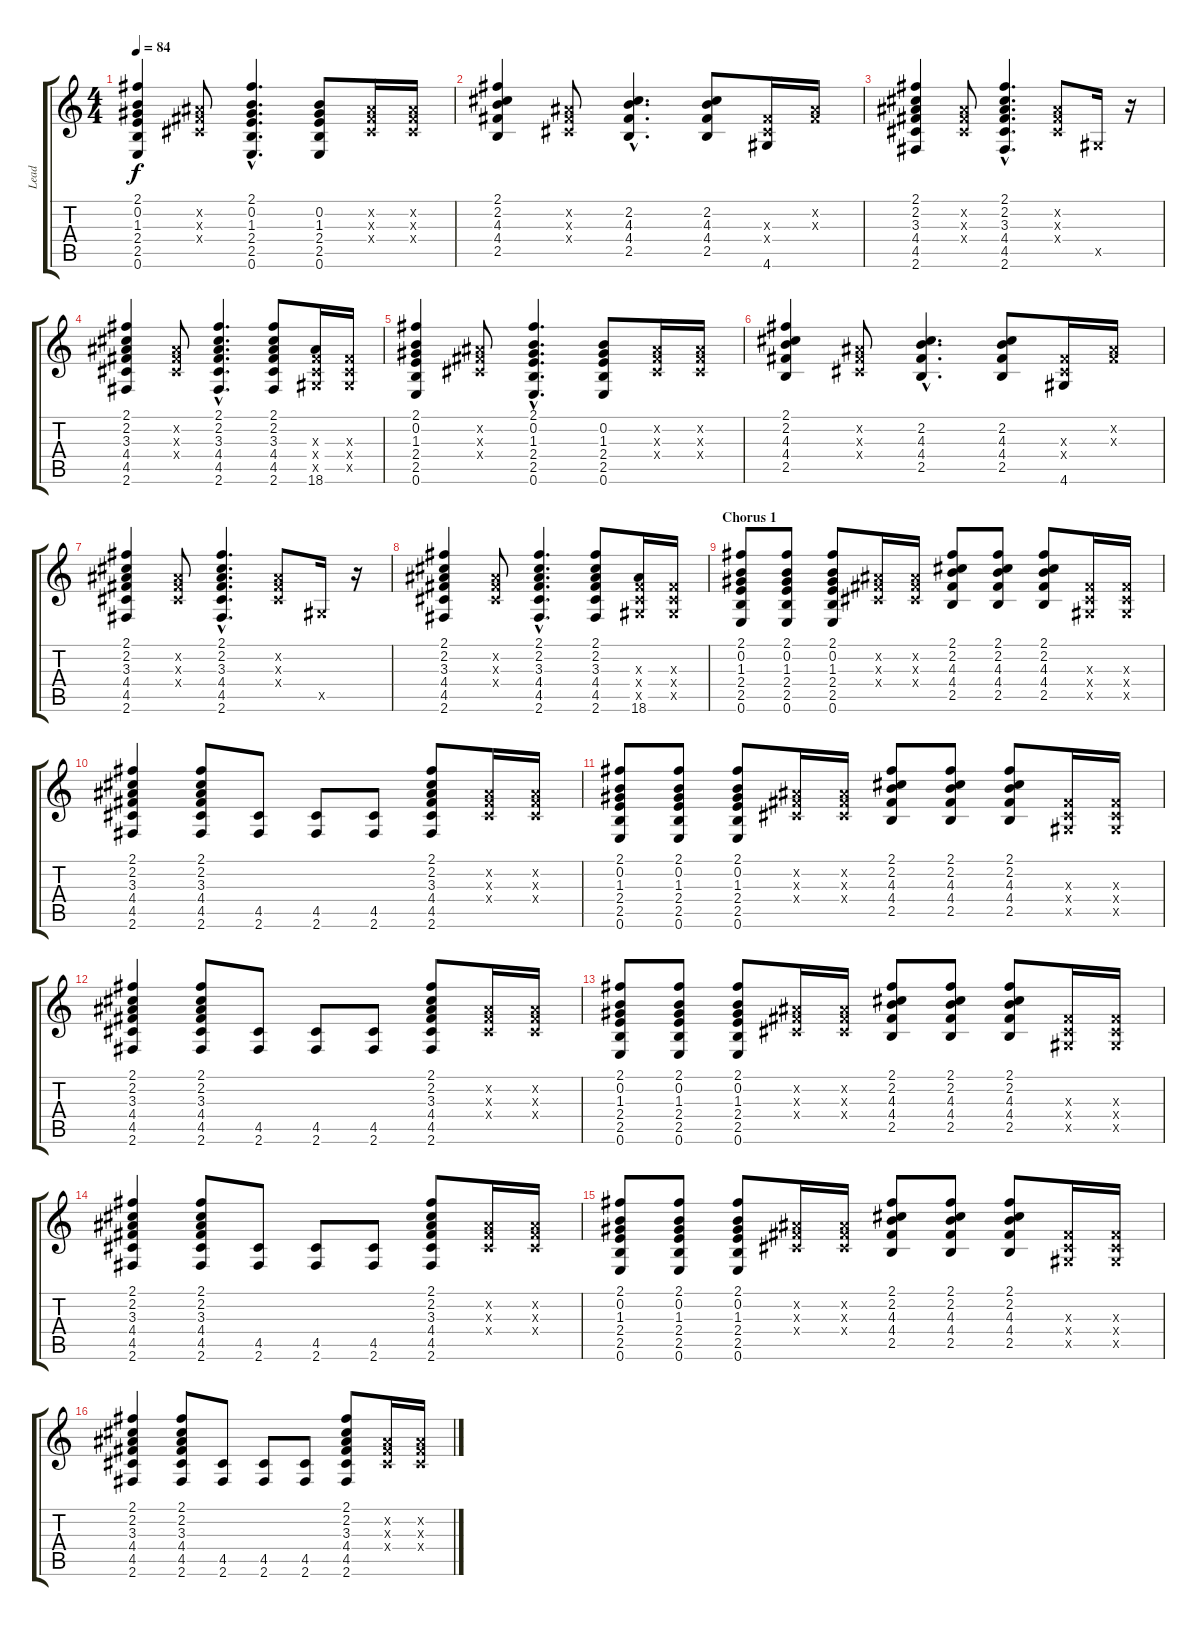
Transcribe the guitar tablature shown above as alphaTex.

\track ("Lead" "Lead") {instrument distortionguitar}
\staff {score tabs}
\tuning (E4 B3 G3 D3 A2 E2) {hide}
\ts (4 4)
\tempo 84
\clef g2
\ks c
(2.1 0.2 1.3 2.4 2.5 0.6).4{dy f} (-1.2{x} -1.3{x} -1.4{x}).8 (2.1{hac} 0.2{hac} 1.3{hac} 2.4{hac} 2.5{hac} 0.6{hac}).4{d} (0.2 1.3 2.4 2.5 0.6).8 (-1.2{x} -1.3{x} -1.4{x}).16 (-1.2{x} -1.3{x} -1.4{x}).16 |
(2.1 2.2 4.3 4.4 2.5).4 (-1.2{x} -1.3{x} -1.4{x}).8 (2.2{hac} 4.3{hac} 4.4{hac} 2.5{hac}).4{d} (2.2 4.3 4.4 2.5).8 (-1.3{x} -1.4{x} 4.6).16 (-1.2{x} -1.3{x}).16 |
(2.1 2.2 3.3 4.4 4.5 2.6).4 (-1.2{x} -1.3{x} -1.4{x}).8 (2.1{hac} 2.2{hac} 3.3{hac} 4.4{hac} 4.5{hac} 2.6{hac}).4{d} (-1.2{x} -1.3{x} -1.4{x}).8 -1.5{x}.16 r.16 |
(2.1 2.2 3.3 4.4 4.5 2.6).4 (-1.2{x} -1.3{x} -1.4{x}).8 (2.1{hac} 2.2{hac} 3.3{hac} 4.4{hac} 4.5{hac} 2.6{hac}).4{d} (2.1 2.2 3.3 4.4 4.5 2.6).8 (-1.3{x} -1.4{x} -1.5{x} 18.6).16 (-1.3{x} -1.4{x} -1.5{x}).16 |
(2.1 0.2 1.3 2.4 2.5 0.6).4 (-1.2{x} -1.3{x} -1.4{x}).8 (2.1{hac} 0.2{hac} 1.3{hac} 2.4{hac} 2.5{hac} 0.6{hac}).4{d} (0.2 1.3 2.4 2.5 0.6).8 (-1.2{x} -1.3{x} -1.4{x}).16 (-1.2{x} -1.3{x} -1.4{x}).16 |
(2.1 2.2 4.3 4.4 2.5).4 (-1.2{x} -1.3{x} -1.4{x}).8 (2.2{hac} 4.3{hac} 4.4{hac} 2.5{hac}).4{d} (2.2 4.3 4.4 2.5).8 (-1.3{x} -1.4{x} 4.6).16 (-1.2{x} -1.3{x}).16 |
(2.1 2.2 3.3 4.4 4.5 2.6).4 (-1.2{x} -1.3{x} -1.4{x}).8 (2.1{hac} 2.2{hac} 3.3{hac} 4.4{hac} 4.5{hac} 2.6{hac}).4{d} (-1.2{x} -1.3{x} -1.4{x}).8 -1.5{x}.16 r.16 |
(2.1 2.2 3.3 4.4 4.5 2.6).4 (-1.2{x} -1.3{x} -1.4{x}).8 (2.1{hac} 2.2{hac} 3.3{hac} 4.4{hac} 4.5{hac} 2.6{hac}).4{d} (2.1 2.2 3.3 4.4 4.5 2.6).8 (-1.3{x} -1.4{x} -1.5{x} 18.6).16 (-1.3{x} -1.4{x} -1.5{x}).16 |
\section ("" "Chorus 1")
(2.1 0.2 1.3 2.4 2.5 0.6).8 (2.1 0.2 1.3 2.4 2.5 0.6).8 (2.1 0.2 1.3 2.4 2.5 0.6).8 (-1.2{x} -1.3{x} -1.4{x}).16 (-1.2{x} -1.3{x} -1.4{x}).16 (2.1 2.2 4.3 4.4 2.5).8 (2.1 2.2 4.3 4.4 2.5).8 (2.1 2.2 4.3 4.4 2.5).8 (-1.3{x} -1.4{x} -1.5{x}).16 (-1.3{x} -1.4{x} -1.5{x}).16 |
(2.1 2.2 3.3 4.4 4.5 2.6).4 (2.1 2.2 3.3 4.4 4.5 2.6).8 (4.5 2.6).8 (4.5 2.6).8 (4.5 2.6).8 (2.1 2.2 3.3 4.4 4.5 2.6).8 (-1.2{x} -1.3{x} -1.4{x}).16 (-1.2{x} -1.3{x} -1.4{x}).16 |
(2.1 0.2 1.3 2.4 2.5 0.6).8 (2.1 0.2 1.3 2.4 2.5 0.6).8 (2.1 0.2 1.3 2.4 2.5 0.6).8 (-1.2{x} -1.3{x} -1.4{x}).16 (-1.2{x} -1.3{x} -1.4{x}).16 (2.1 2.2 4.3 4.4 2.5).8 (2.1 2.2 4.3 4.4 2.5).8 (2.1 2.2 4.3 4.4 2.5).8 (-1.3{x} -1.4{x} -1.5{x}).16 (-1.3{x} -1.4{x} -1.5{x}).16 |
(2.1 2.2 3.3 4.4 4.5 2.6).4 (2.1 2.2 3.3 4.4 4.5 2.6).8 (4.5 2.6).8 (4.5 2.6).8 (4.5 2.6).8 (2.1 2.2 3.3 4.4 4.5 2.6).8 (-1.2{x} -1.3{x} -1.4{x}).16 (-1.2{x} -1.3{x} -1.4{x}).16 |
(2.1 0.2 1.3 2.4 2.5 0.6).8 (2.1 0.2 1.3 2.4 2.5 0.6).8 (2.1 0.2 1.3 2.4 2.5 0.6).8 (-1.2{x} -1.3{x} -1.4{x}).16 (-1.2{x} -1.3{x} -1.4{x}).16 (2.1 2.2 4.3 4.4 2.5).8 (2.1 2.2 4.3 4.4 2.5).8 (2.1 2.2 4.3 4.4 2.5).8 (-1.3{x} -1.4{x} -1.5{x}).16 (-1.3{x} -1.4{x} -1.5{x}).16 |
(2.1 2.2 3.3 4.4 4.5 2.6).4 (2.1 2.2 3.3 4.4 4.5 2.6).8 (4.5 2.6).8 (4.5 2.6).8 (4.5 2.6).8 (2.1 2.2 3.3 4.4 4.5 2.6).8 (-1.2{x} -1.3{x} -1.4{x}).16 (-1.2{x} -1.3{x} -1.4{x}).16 |
(2.1 0.2 1.3 2.4 2.5 0.6).8 (2.1 0.2 1.3 2.4 2.5 0.6).8 (2.1 0.2 1.3 2.4 2.5 0.6).8 (-1.2{x} -1.3{x} -1.4{x}).16 (-1.2{x} -1.3{x} -1.4{x}).16 (2.1 2.2 4.3 4.4 2.5).8 (2.1 2.2 4.3 4.4 2.5).8 (2.1 2.2 4.3 4.4 2.5).8 (-1.3{x} -1.4{x} -1.5{x}).16 (-1.3{x} -1.4{x} -1.5{x}).16 |
(2.1 2.2 3.3 4.4 4.5 2.6).4 (2.1 2.2 3.3 4.4 4.5 2.6).8 (4.5 2.6).8 (4.5 2.6).8 (4.5 2.6).8 (2.1 2.2 3.3 4.4 4.5 2.6).8 (-1.2{x} -1.3{x} -1.4{x}).16 (-1.2{x} -1.3{x} -1.4{x}).16
